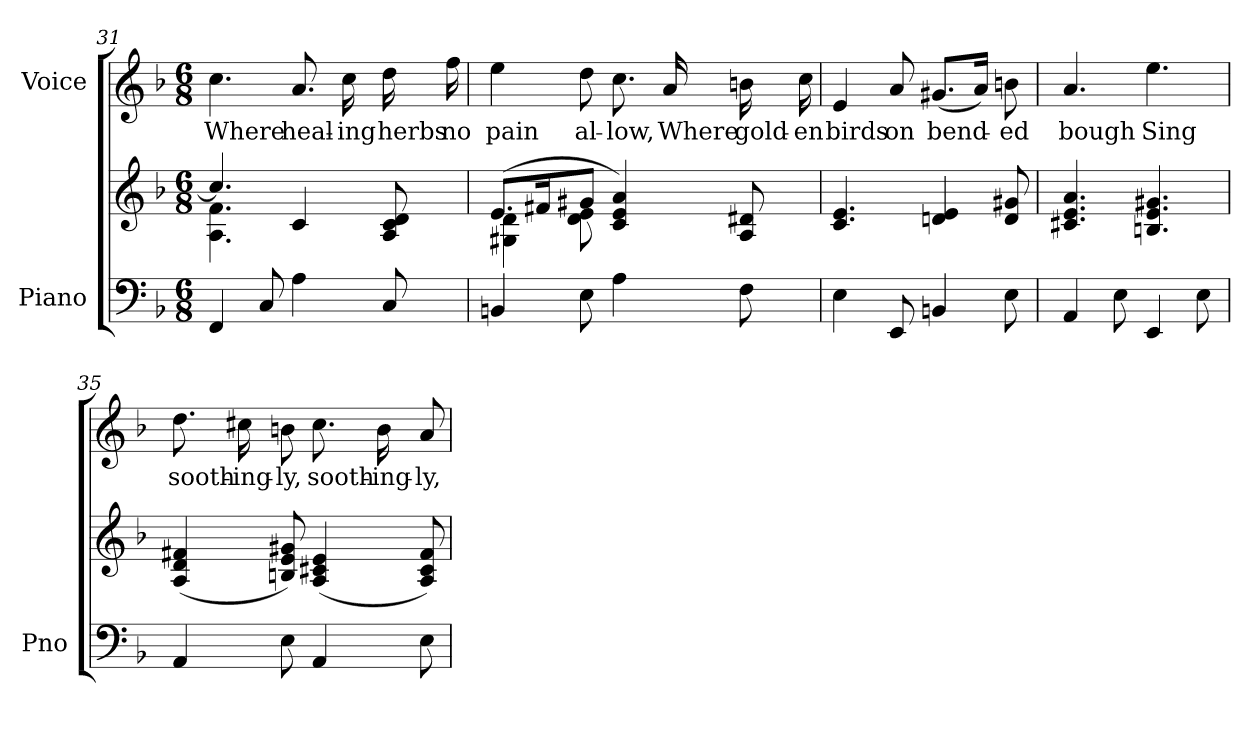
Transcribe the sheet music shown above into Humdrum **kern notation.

**kern	**kern	**kern	**text
*part2	*part2	*part1	*part1
*staff3	*staff2	*staff1	*staff1
*I"Piano	*	*I"Voice	*
*I'Pno	*	*	*
*clefF4	*clefG2	*clefG2	*
*k[b-]	*k[b-]	*k[b-]	*
*M6/8	*M6/8	*M6/8	*
=31	=31	=31	=31
*	*^	*	*
!	!	!	!	!LO:LY:b
4FF/	4.cc/]	4.A\ 4.f\	4.cc\	Where
8C/	.	.	.	.
!	!	!	!	!LO:LY:b
4A\	4c/	4.ryy	8.a/	heal-
!	!	!	!	!LO:LY:b
.	.	.	16cc\	-ing
!	!	!	!	!LO:LY:b
8C/	8A/ 8c/ 8d/	.	16dd\	herbs
!	!	!	!	!LO:LY:b
.	.	.	16ff\	no
!!LO:LB:g=z
=32	=32	=32	=32	=32
!	!	!	!	!LO:LY:b
4BBn/	(8.e/L	4G#X\ 4d\	4ee\	pain
.	16f#X/K	.	.	.
!	!	!	!	!LO:LY:b
8E\	8g#X/J	8d\ 8e\	8dd\	al-
!	!	!	!	!LO:LY:b
4A\	4c/ 4e/ 4a/)	4.ryy	8.cc\	-low,
!	!	!	!	!LO:LY:b
.	.	.	16a/	Where
!	!	!	!	!LO:LY:b
8F\	8A/ 8d#X/	.	16bn\	gold-
!	!	!	!	!LO:LY:b
.	.	.	16cc\	-en
*	*v	*v	*	*
=33	=33	=33	=33
!	!	!	!LO:LY:b
4E\	4.c/ 4.e/	4e/	birds
!	!	!	!LO:LY:b
8EE/	.	8a/	on
!	!	!	!LO:LY:b
4BBn/	4dn/ 4e/	(8.g#X/L	bend-
.	.	16a/Jk)	.
!	!	!	!LO:LY:b
8E\	8d/ 8g#X/	8bn\	-ed
!!LO:LB:g=z
=34	=34	=34	=34
!	!	!	!LO:LY:b
4AA/	4.c#X/ 4.e/ 4.a/	4.a/	bough
8E\	.	.	.
!	!	!	!LO:LY:b
4EE/	4.Bn/ 4.e/ 4.g#X/	4.ee\	Sing
8E\	.	.	.
=35	=35	=35	=35
!	!	!	!LO:LY:b
4AA/	(>4A/ 4d/ 4f#X/	8.dd\	sooth-
!	!	!	!LO:LY:b
.	.	16cc#X\	-ing-
!	!	!	!LO:LY:b
8E\	8Bn/ 8e/ 8g#X/)	8bn\	-ly,
!	!	!	!LO:LY:b
4AA/	(>4A/ 4c#X/ 4e/	8.cc#\	sooth-
!	!	!	!LO:LY:b
.	.	16b\	-ing-
!	!	!	!LO:LY:b
8E\	8A/ 8c#/ 8f#/)	8a/	-ly,
=	=	=	=
*-	*-	*-	*-
